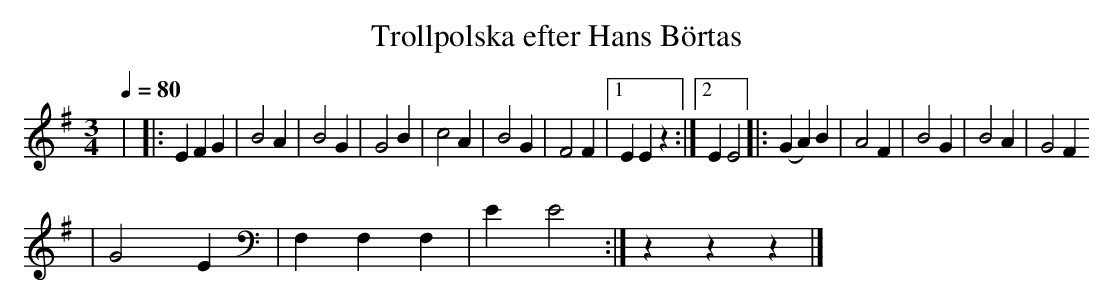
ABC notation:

X:1
T:Trollpolska efter Hans Börtas
Q:1/4=80
M:3/4
L:1/16
K:Em
| |: E4 F4 G4 | B8 A4 | B8 G4 | G8 B4 | c8 A4 | B8 G4 | F8 F4 |1 E4 E4 z4 :|2 E4 E8 |: (G4 A4) B4 | A8 F4 | B8 G4 | B8 A4 | G8 F4
| G8 E4 | F,4 F,4 F,4 | E4 E8 :| z4 z4 z4 |]
